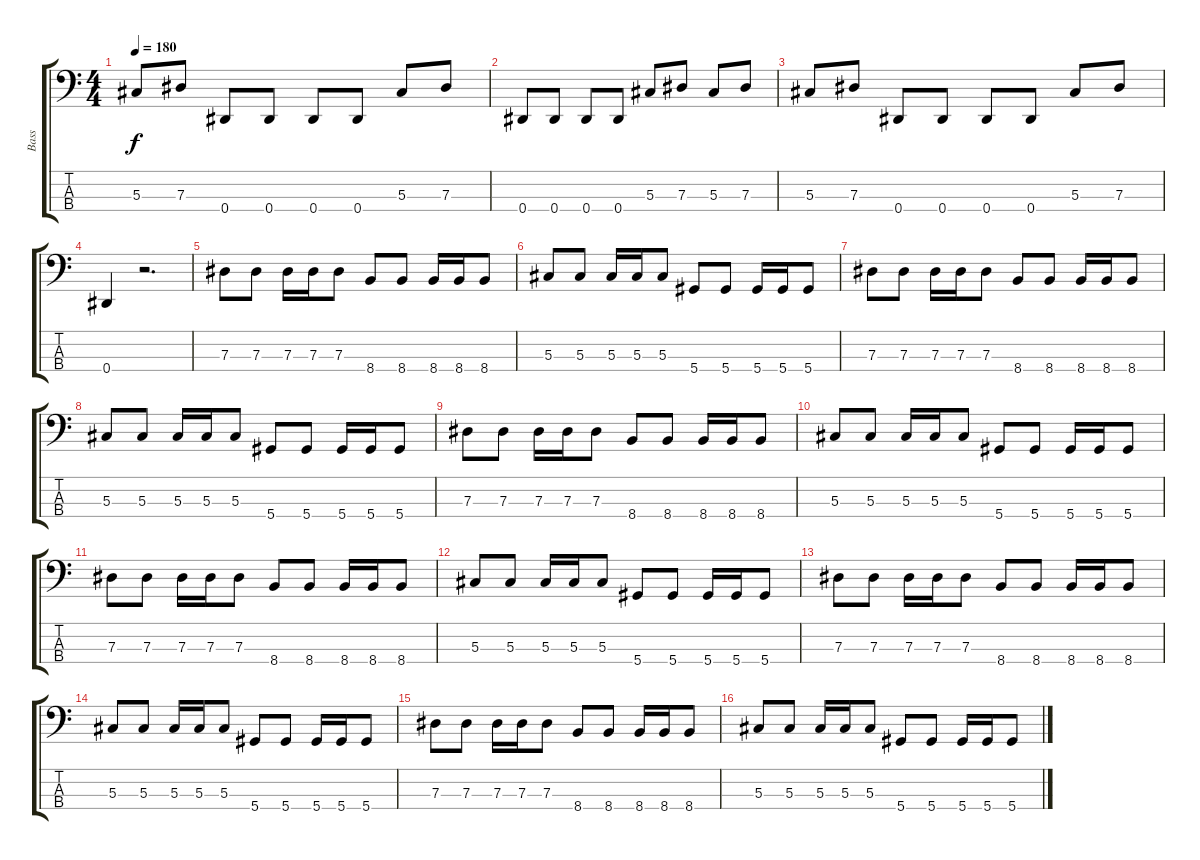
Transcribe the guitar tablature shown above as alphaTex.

\track ("Bass" "Bass") {instrument distortionguitar}
\staff {score tabs}
\tuning (Gb2 Db2 Ab1 Eb1) {hide}
\ts (4 4)
\tempo 180
\clef f4
\ks c
5.3.8{dy f} 7.3.8 0.4.8 0.4.8 0.4.8 0.4.8 5.3.8 7.3.8 |
0.4.8 0.4.8 0.4.8 0.4.8 5.3.8 7.3.8 5.3.8 7.3.8 |
5.3.8 7.3.8 0.4.8 0.4.8 0.4.8 0.4.8 5.3.8 7.3.8 |
0.4.4 r.2{d} |
7.3.8 7.3.8 7.3.16 7.3.16 7.3.8 8.4.8 8.4.8 8.4.16 8.4.16 8.4.8 |
5.3.8 5.3.8 5.3.16 5.3.16 5.3.8 5.4.8 5.4.8 5.4.16 5.4.16 5.4.8 |
7.3.8 7.3.8 7.3.16 7.3.16 7.3.8 8.4.8 8.4.8 8.4.16 8.4.16 8.4.8 |
5.3.8 5.3.8 5.3.16 5.3.16 5.3.8 5.4.8 5.4.8 5.4.16 5.4.16 5.4.8 |
7.3.8 7.3.8 7.3.16 7.3.16 7.3.8 8.4.8 8.4.8 8.4.16 8.4.16 8.4.8 |
5.3.8 5.3.8 5.3.16 5.3.16 5.3.8 5.4.8 5.4.8 5.4.16 5.4.16 5.4.8 |
7.3.8 7.3.8 7.3.16 7.3.16 7.3.8 8.4.8 8.4.8 8.4.16 8.4.16 8.4.8 |
5.3.8 5.3.8 5.3.16 5.3.16 5.3.8 5.4.8 5.4.8 5.4.16 5.4.16 5.4.8 |
7.3.8 7.3.8 7.3.16 7.3.16 7.3.8 8.4.8 8.4.8 8.4.16 8.4.16 8.4.8 |
5.3.8 5.3.8 5.3.16 5.3.16 5.3.8 5.4.8 5.4.8 5.4.16 5.4.16 5.4.8 |
7.3.8 7.3.8 7.3.16 7.3.16 7.3.8 8.4.8 8.4.8 8.4.16 8.4.16 8.4.8 |
5.3.8 5.3.8 5.3.16 5.3.16 5.3.8 5.4.8 5.4.8 5.4.16 5.4.16 5.4.8
